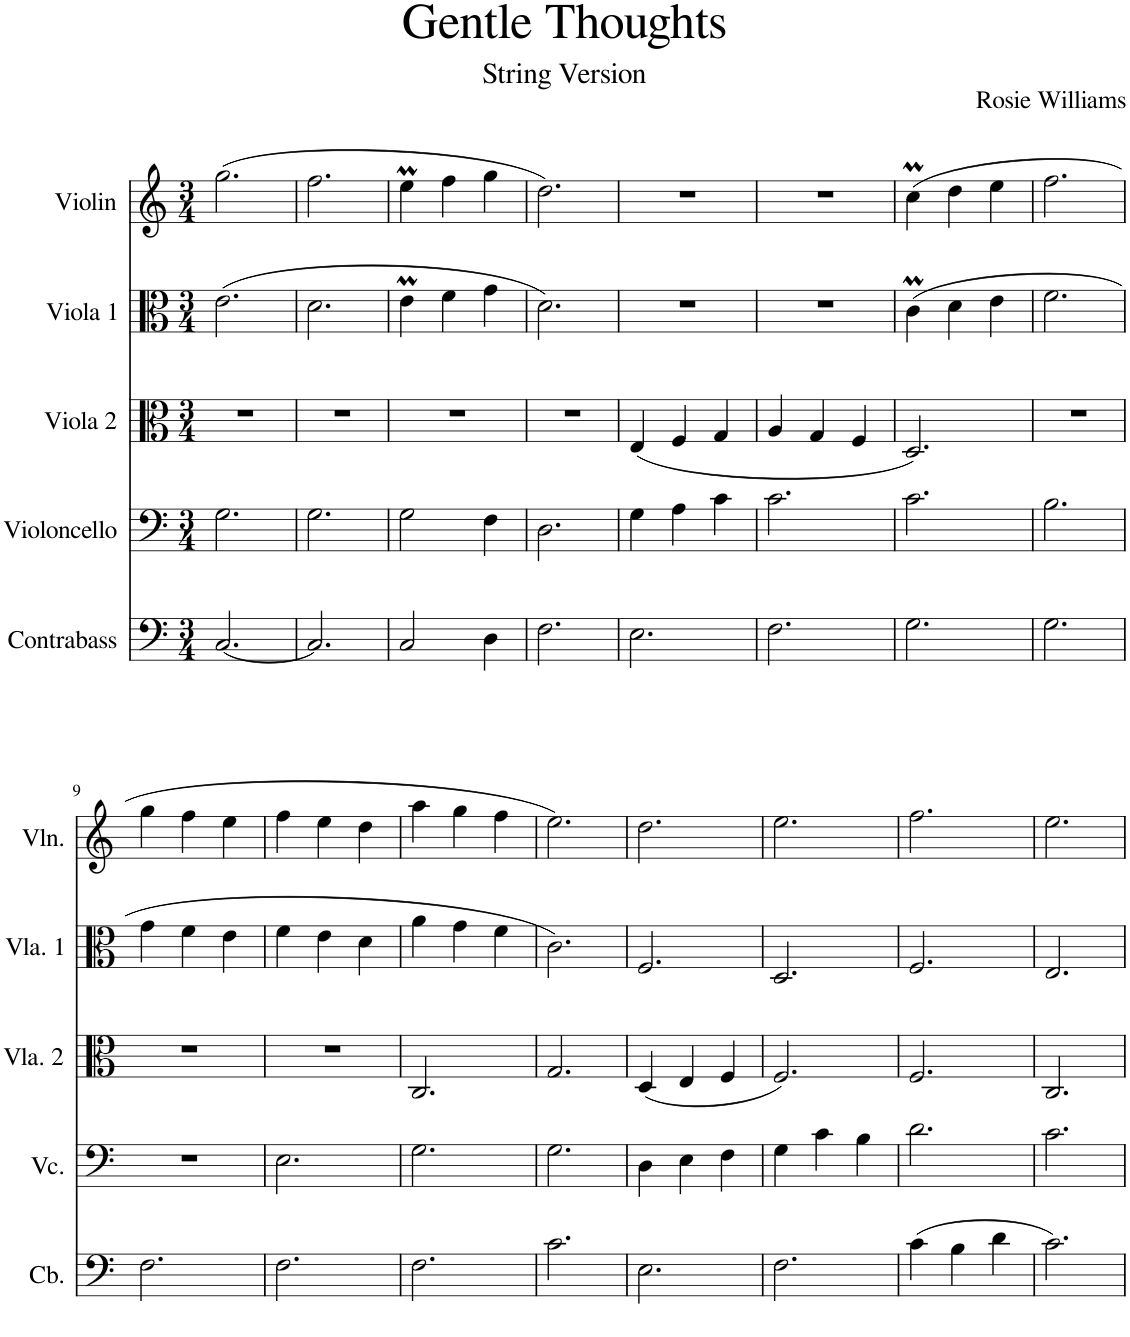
**kern	**kern	**kern	**kern	**kern
*part5	*part4	*part3	*part2	*part1
*staff5	*staff4	*staff3	*staff2	*staff1
*I"Contrabass	*I"Violoncello	*I"Viola 2	*I"Viola 1	*I"Violin
*I'Cb.	*I'Vc.	*I'Vla. 2	*I'Vla. 1	*I'Vln.
*clefF4	*clefF4	*clefC3	*clefC3	*clefG2
*Trd7c12	*	*	*	*
*k[]	*k[]	*k[]	*k[]	*k[]
*M3/4	*M3/4	*M3/4	*M3/4	*M3/4
=1	=1	=1	=1	=1
[2.C/	2.G\	2.r	(2.e\	(2.gg\
=2	=2	=2	=2	=2
2.C/]	2.G\	2.r	2.d\	2.ff\
=3	=3	=3	=3	=3
2C/	2G\	2.r	4em\	4eem\
.	.	.	4f\	4ff\
4D\	4F\	.	4g\	4gg\
=4	=4	=4	=4	=4
2.F\	2.D\	2.r	2.d\)	2.dd\)
=5	=5	=5	=5	=5
2.E\	4G\	(4E/	2.r	2.r
.	4A\	4F/	.	.
.	4c\	4G/	.	.
=6	=6	=6	=6	=6
2.F\	2.c\	4A/	2.r	2.r
.	.	4G/	.	.
.	.	4F/	.	.
=7	=7	=7	=7	=7
2.G\	2.c\	2.D/)	(4cM\	(4ccM\
.	.	.	4d\	4dd\
.	.	.	4e\	4ee\
=8	=8	=8	=8	=8
2.G\	2.B\	2.r	2.f\	2.ff\
!!LO:LB:g=z
=9	=9	=9	=9	=9
2.F\	2.r	2.r	4g\	4gg\
.	.	.	4f\	4ff\
.	.	.	4e\	4ee\
=10	=10	=10	=10	=10
2.F\	2.E\	2.r	4f\	4ff\
.	.	.	4e\	4ee\
.	.	.	4d\	4dd\
=11	=11	=11	=11	=11
2.F\	2.G\	2.C/	4a\	4aa\
.	.	.	4g\	4gg\
.	.	.	4f\	4ff\
=12	=12	=12	=12	=12
2.c\	2.G\	2.G/	2.c\)	2.ee\)
=13	=13	=13	=13	=13
2.E\	4D\	(4D/	2.F/	2.dd\
.	4E\	4E/	.	.
.	4F\	4F/	.	.
=14	=14	=14	=14	=14
2.F\	4G\	2.F/)	2.D/	2.ee\
.	4c\	.	.	.
.	4B\	.	.	.
=15	=15	=15	=15	=15
(4c\	2.d\	2.F/	2.F/	2.ff\
4B\	.	.	.	.
4d\	.	.	.	.
=16	=16	=16	=16	=16
2.c\)	2.c\	2.C/	2.E/	2.ee\
=	=	=	=	=
*-	*-	*-	*-	*-
